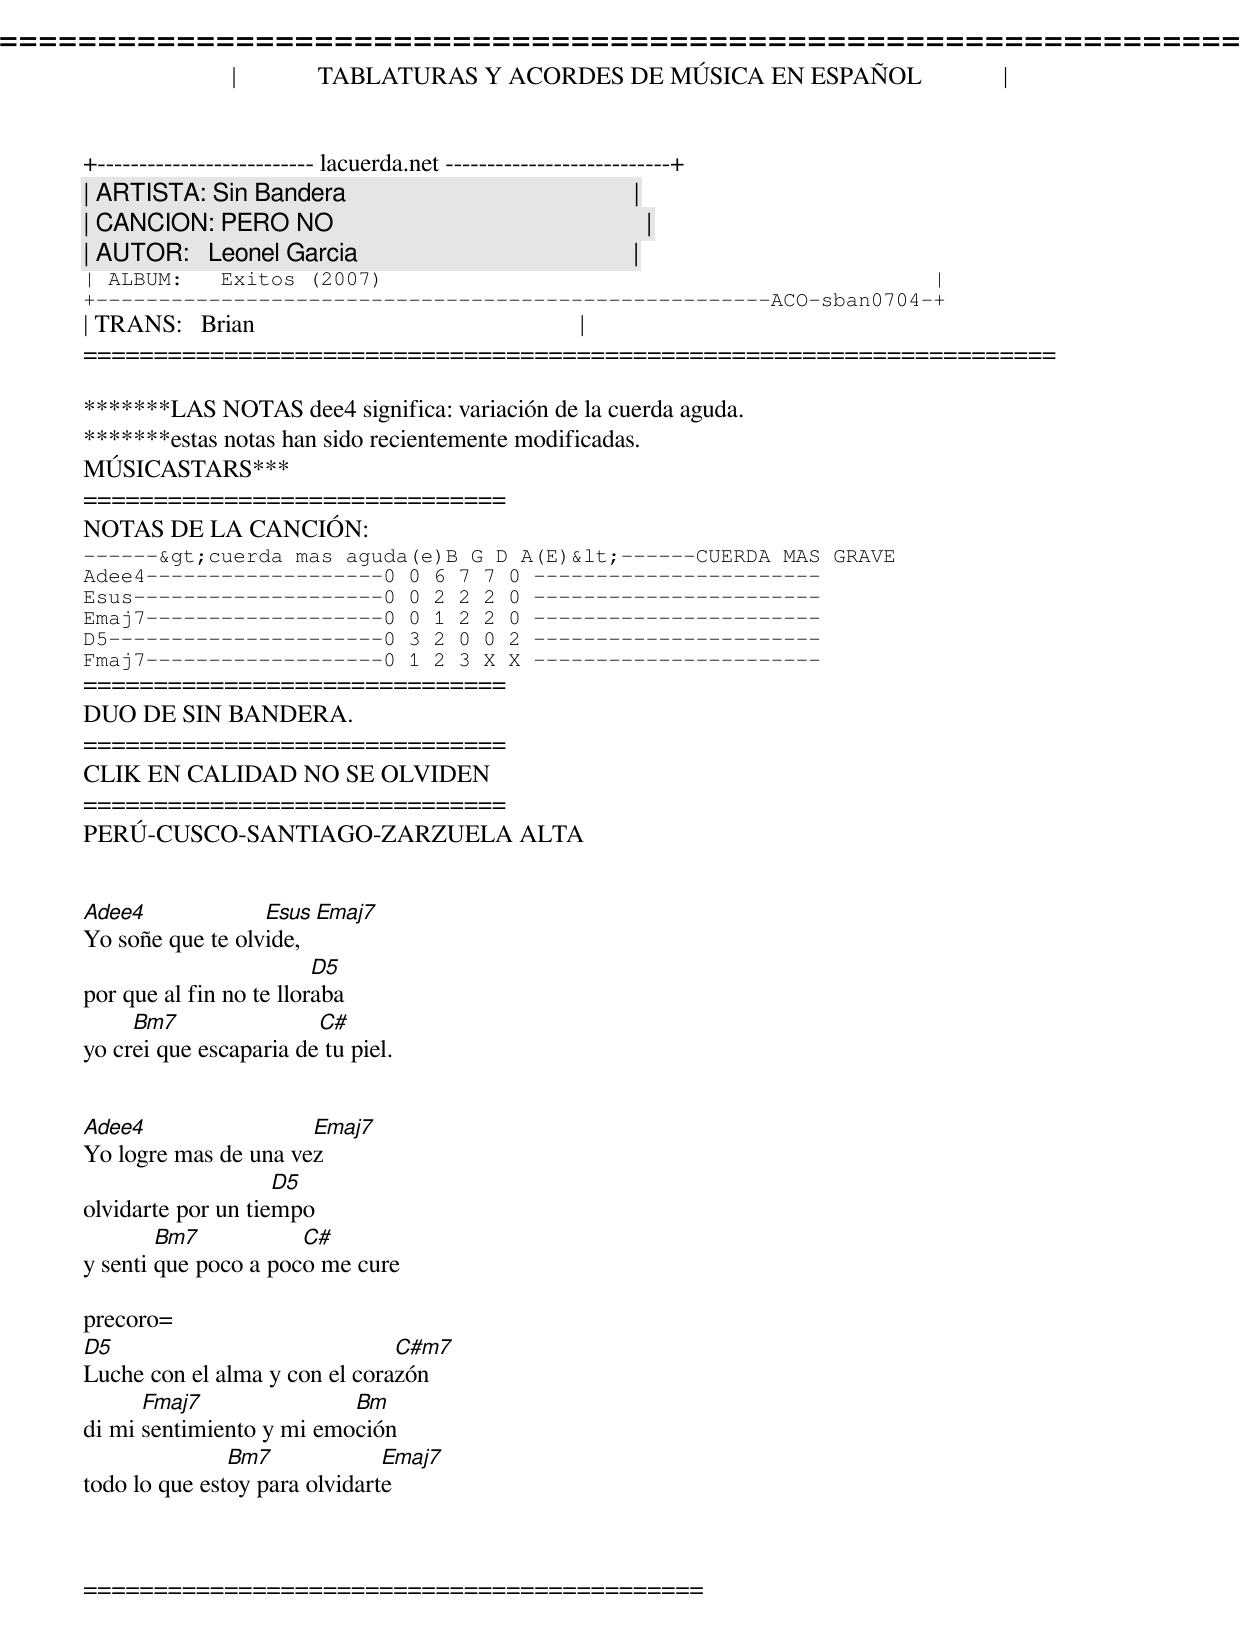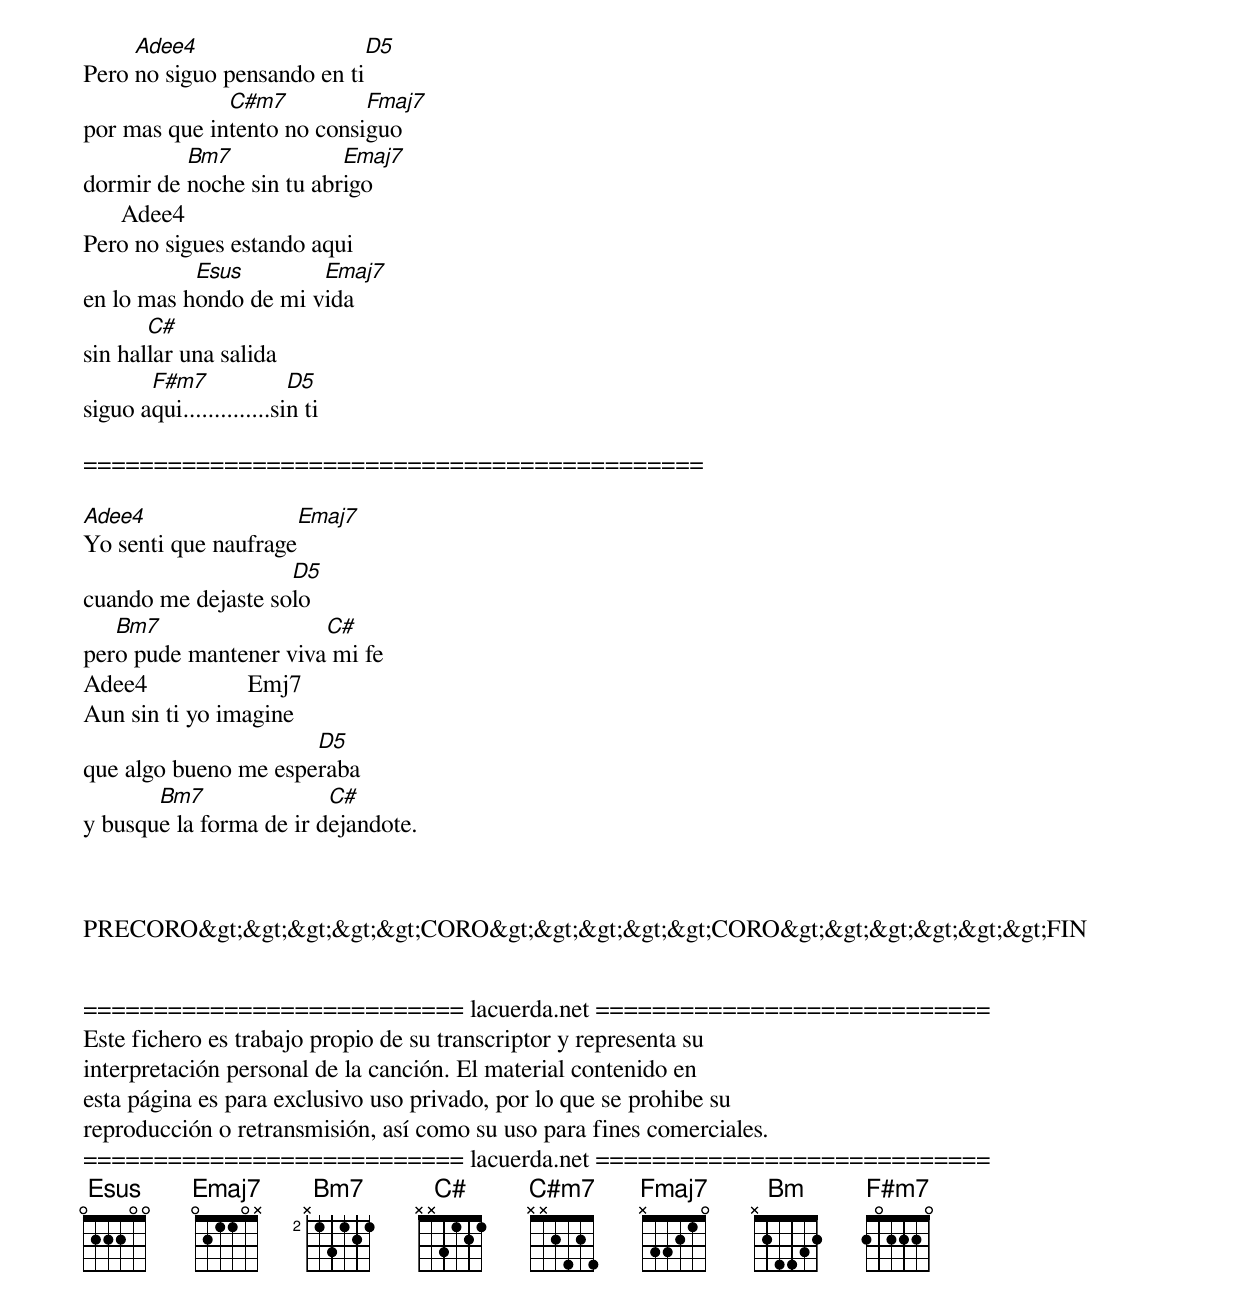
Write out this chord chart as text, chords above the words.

=====================================================================
|             TABLATURAS Y ACORDES DE MÚSICA EN ESPAÑOL             |
+-------------------------- lacuerda.net ---------------------------+
| ARTISTA: Sin Bandera                                              |
| CANCION: PERO NO                                                  |
| AUTOR:   Leonel Garcia                                            |
| ALBUM:   Exitos (2007)                                            |
+------------------------------------------------------ACO-sban0704-+
| TRANS:   Brian                                                    |
=====================================================================

*******LAS NOTAS dee4 significa: variación de la cuerda aguda.
*******estas notas han sido recientemente modificadas.
MÚSICASTARS***
==============================
NOTAS DE LA CANCIÓN:
------&gt;cuerda mas aguda(e)B G D A(E)&lt;------CUERDA MAS GRAVE
Adee4-------------------0 0 6 7 7 0 -----------------------
Esus--------------------0 0 2 2 2 0 -----------------------
Emaj7-------------------0 0 1 2 2 0 -----------------------
D5----------------------0 3 2 0 0 2 -----------------------
Fmaj7-------------------0 1 2 3 X X -----------------------
==============================
ACORDES ORIGINALES 2007 AÑO DE LA DESPEDIDA DEL
DUO DE SIN BANDERA.
==============================
CLIK EN CALIDAD NO SE OLVIDEN
==============================
PERÚ-CUSCO-SANTIAGO-ZARZUELA ALTA


Adee4             Esus  Emaj7
Yo soñe que te olvide,
                         D5
por que al fin no te lloraba
     Bm7                C#
yo crei que escaparia de tu piel.


Adee4                 Emaj7
Yo logre mas de una vez
                    D5
olvidarte por un tiempo
        Bm7           C#
y senti que poco a poco me cure

precoro=
D5                             C#m7
Luche con el alma y con el corazón
      Fmaj7               Bm
di mi sentimiento y mi emoción
               Bm7             Emaj7
todo lo que estoy para olvidarte



============================================
     Adee4                  D5
Pero no siguo pensando en ti
              C#m7          Fmaj7
por mas que intento no consiguo
          Bm7             Emaj7
dormir de noche sin tu abrigo
      Adee4
Pero no sigues estando aqui
           Esus        Emaj7
en lo mas hondo de mi vida
       C#
sin hallar una salida
       F#m7               D5
siguo aqui..............sin ti

============================================

Adee4                Emaj7
Yo senti que naufrage
                    D5
cuando me dejaste solo
   Bm7                 C#
pero pude mantener viva mi fe
Adee4                Emj7
Aun sin ti yo imagine
                      D5
que algo bueno me esperaba
       Bm7               C#
y busque la forma de ir dejandote.



PRECORO&gt;&gt;&gt;&gt;&gt;CORO&gt;&gt;&gt;&gt;&gt;CORO&gt;&gt;&gt;&gt;&gt;&gt;FIN


=========================== lacuerda.net ============================
Este fichero es trabajo propio de su transcriptor y representa su
interpretación personal de la canción. El material contenido en
esta página es para exclusivo uso privado, por lo que se prohibe su
reproducción o retransmisión, así como su uso para fines comerciales.
=========================== lacuerda.net ============================
